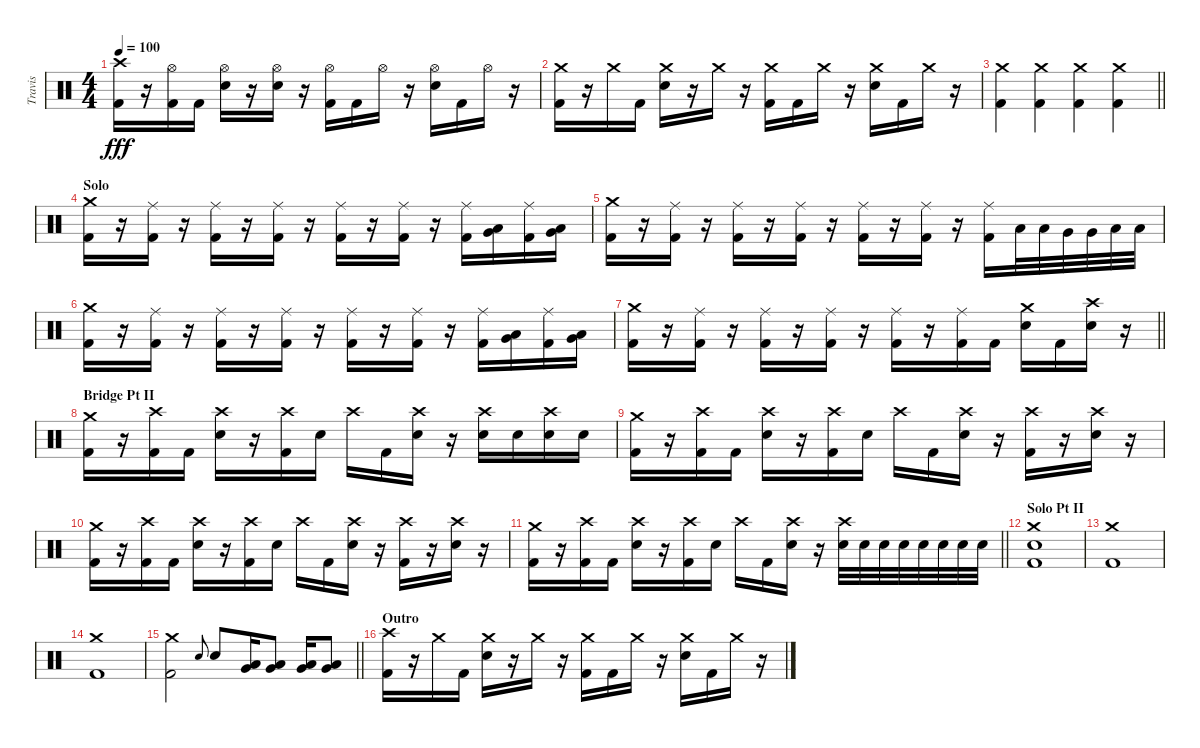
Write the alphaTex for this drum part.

\track ("Travis" "Travis") {instrument percussion}
\staff {score}
\articulation defaults
\ts (4 4)
\tempo 100
\clef neutral
\ks c
("Crash high (hit)" "Kick (hit) 2").16{dy fff} r.16 ("Hi-Hat (open)" "Kick (hit) 2").16 "Kick (hit) 2".16 ("Hi-Hat (open)" "Electric Snare (hit)").16 r.16 ("Hi-Hat (open)" "Electric Snare (hit)").16 r.16 ("Hi-Hat (open)" "Kick (hit) 2").16 "Kick (hit) 2".16 "Hi-Hat (open)".16 r.16 ("Hi-Hat (open)" "Electric Snare (hit)").16 "Kick (hit) 2".16 "Hi-Hat (open)".16 r.16 |
("Crash medium (hit)" "Kick (hit) 2").16 r.16 "Crash medium (hit)".16 "Kick (hit) 2".16 ("Crash medium (hit)" "Electric Snare (hit)").16 r.16 "Crash medium (hit)".16 r.16 ("Crash medium (hit)" "Kick (hit) 2").16 "Kick (hit) 2".16 "Crash medium (hit)".16 r.16 ("Crash medium (hit)" "Electric Snare (hit)").16 "Kick (hit) 2".16 "Crash medium (hit)".16 r.16 |
\barLineRight lightlight
("Crash medium (hit)" "Kick (hit) 2").4 ("Crash medium (hit)" "Kick (hit) 2").4 ("Crash medium (hit)" "Kick (hit) 2").4 ("Crash medium (hit)" "Kick (hit) 2").4 |
\section ("" "Solo")
("Crash medium (hit)" "Kick (hit) 2").16 r.16 ("Ride (middle)" "Kick (hit) 2").16 r.16 ("Ride (middle)" "Kick (hit) 2").16 r.16 ("Ride (middle)" "Kick (hit) 2").16 r.16 ("Ride (middle)" "Kick (hit) 2").16 r.16 ("Ride (middle)" "Kick (hit) 2").16 r.16 ("Ride (middle)" "Kick (hit) 2").16 ("Very Low Tom (hit)" "Low Tom (hit)").16 ("Ride (middle)" "Kick (hit) 2").16 ("Very Low Tom (hit)" "Low Floor Tom (hit)").16 |
("Crash medium (hit)" "Kick (hit) 2").16 r.16 ("Ride (middle)" "Kick (hit) 2").16 r.16 ("Ride (middle)" "Kick (hit) 2").16 r.16 ("Ride (middle)" "Kick (hit) 2").16 r.16 ("Ride (middle)" "Kick (hit) 2").16 r.16 ("Ride (middle)" "Kick (hit) 2").16 r.16 ("Ride (middle)" "Kick (hit) 2").16 "Low Tom (hit)".32 "Low Tom (hit)".32 "Very Low Tom (hit)".32 "Very Low Tom (hit)".32 "Low Floor Tom (hit)".32 "Low Floor Tom (hit)".32 |
("Crash medium (hit)" "Kick (hit) 2").16 r.16 ("Ride (middle)" "Kick (hit) 2").16 r.16 ("Ride (middle)" "Kick (hit) 2").16 r.16 ("Ride (middle)" "Kick (hit) 2").16 r.16 ("Ride (middle)" "Kick (hit) 2").16 r.16 ("Ride (middle)" "Kick (hit) 2").16 r.16 ("Ride (middle)" "Kick (hit) 2").16 ("Very Low Tom (hit)" "Low Tom (hit)").16 ("Ride (middle)" "Kick (hit) 2").16 ("Very Low Tom (hit)" "Low Floor Tom (hit)").16 |
\barLineRight lightlight
("Crash medium (hit)" "Kick (hit) 2").16 r.16 ("Ride (middle)" "Kick (hit) 2").16 r.16 ("Ride (middle)" "Kick (hit) 2").16 r.16 ("Ride (middle)" "Kick (hit) 2").16 r.16 ("Ride (middle)" "Kick (hit) 2").16 r.16 ("Ride (middle)" "Kick (hit) 2").16 "Kick (hit) 2".16 ("Crash medium (hit)" "Electric Snare (hit)").16 "Kick (hit) 2".16 ("Crash high (hit)" "Electric Snare (hit)").16 r.16 |
\section ("" "Bridge Pt II")
("Crash medium (hit)" "Kick (hit) 2").16 r.16 ("Crash high (hit)" "Kick (hit) 2").16 "Kick (hit) 2".16 ("Crash high (hit)" "Electric Snare (hit)").16 r.16 ("Crash high (hit)" "Kick (hit) 2").16 "Electric Snare (hit)".16 "Crash high (hit)".16 "Kick (hit) 2".16 ("Crash high (hit)" "Electric Snare (hit)").16 r.16 ("Crash high (hit)" "Electric Snare (hit)").16 "Electric Snare (hit)".16 ("Crash high (hit)" "Electric Snare (hit)").16 "Electric Snare (hit)".16 |
("Crash medium (hit)" "Kick (hit) 2").16 r.16 ("Crash high (hit)" "Kick (hit) 2").16 "Kick (hit) 2".16 ("Crash high (hit)" "Electric Snare (hit)").16 r.16 ("Crash high (hit)" "Kick (hit) 2").16 "Electric Snare (hit)".16 "Crash high (hit)".16 "Kick (hit) 2".16 ("Crash high (hit)" "Electric Snare (hit)").16 r.16 ("Crash high (hit)" "Kick (hit) 2").16 r.16 ("Crash high (hit)" "Electric Snare (hit)").16 r.16 |
("Crash medium (hit)" "Kick (hit) 2").16 r.16 ("Crash high (hit)" "Kick (hit) 2").16 "Kick (hit) 2".16 ("Crash high (hit)" "Electric Snare (hit)").16 r.16 ("Crash high (hit)" "Kick (hit) 2").16 "Electric Snare (hit)".16 "Crash high (hit)".16 "Kick (hit) 2".16 ("Crash high (hit)" "Electric Snare (hit)").16 r.16 ("Crash high (hit)" "Kick (hit) 2").16 r.16 ("Crash high (hit)" "Electric Snare (hit)").16 r.16 |
\barLineRight lightlight
("Crash medium (hit)" "Kick (hit) 2").16 r.16 ("Crash high (hit)" "Kick (hit) 2").16 "Kick (hit) 2".16 ("Crash high (hit)" "Electric Snare (hit)").16 r.16 ("Crash high (hit)" "Kick (hit) 2").16 "Electric Snare (hit)".16 "Crash high (hit)".16 "Kick (hit) 2".16 ("Crash high (hit)" "Electric Snare (hit)").16 r.16 ("Crash high (hit)" "Electric Snare (hit)").32 "Electric Snare (hit)".32 "Electric Snare (hit)".32 "Electric Snare (hit)".32 "Electric Snare (hit)".32 "Electric Snare (hit)".32 "Electric Snare (hit)".32 "Electric Snare (hit)".32 |
\section ("" "Solo Pt II")
("Crash medium (hit)" "Electric Snare (hit)" "Kick (hit) 2").1 |
("Crash medium (hit)" "Kick (hit) 2").1 |
("Crash medium (hit)" "Kick (hit) 2").1 |
\barLineRight lightlight
("Crash medium (hit)" "Kick (hit) 2").2 "Electric Snare (hit)".8{gr onbeat} "Electric Snare (hit)".8 ("Low Tom (hit)" "Very Low Tom (hit)").16 ("Low Tom (hit)" "Very Low Tom (hit)").8 ("Very Low Tom (hit)" "Low Floor Tom (hit)").16 ("Very Low Tom (hit)" "Low Floor Tom (hit)").8 |
\section ("" "Outro")
("Crash high (hit)" "Kick (hit) 2").16 r.16 "Crash medium (hit)".16 "Kick (hit) 2".16 ("Crash medium (hit)" "Electric Snare (hit)").16 r.16 "Crash medium (hit)".16 r.16 ("Crash medium (hit)" "Kick (hit) 2").16 "Kick (hit) 2".16 "Crash medium (hit)".16 r.16 ("Crash medium (hit)" "Electric Snare (hit)").16 "Kick (hit) 2".16 "Crash medium (hit)".16 r.16
